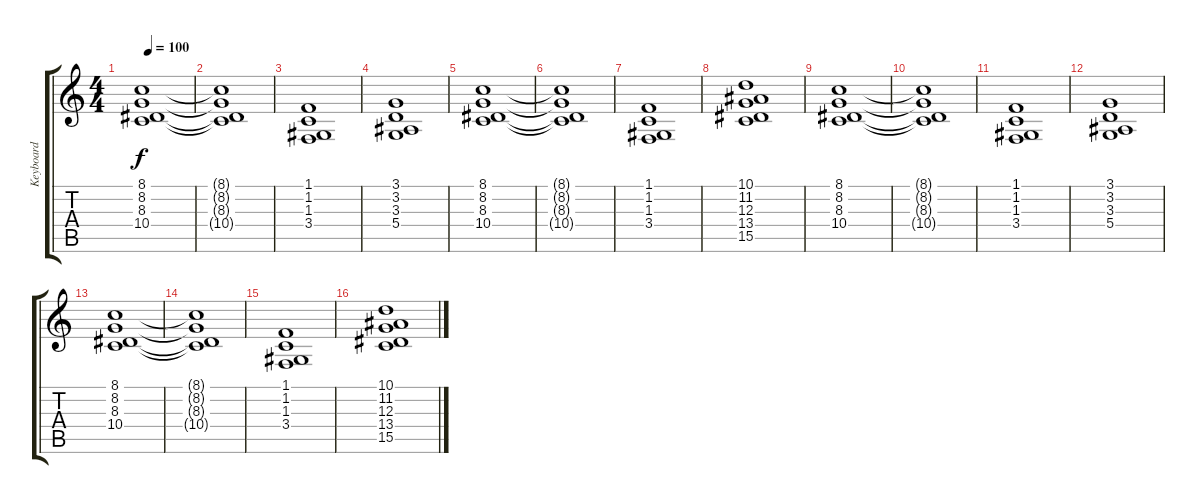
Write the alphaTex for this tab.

\track ("Keyboard" "Keyboard") {instrument pad2warm}
\staff {score tabs}
\tuning (E4 B3 G3 D3 A2 E2) {hide}
\ts (4 4)
\tempo 100
\clef g2
\ks c
(8.1 8.2 8.3 10.4).1{dy f} |
(8.1{t} 8.2{t} 8.3{t} 10.4{t}).1 |
(1.1 1.2 1.3 3.4).1 |
(3.1 3.2 3.3 5.4).1 |
(8.1 8.2 8.3 10.4).1 |
(8.1{t} 8.2{t} 8.3{t} 10.4{t}).1 |
(1.1 1.2 1.3 3.4).1 |
(10.1 11.2 12.3 13.4 15.5).1 |
(8.1 8.2 8.3 10.4).1 |
(8.1{t} 8.2{t} 8.3{t} 10.4{t}).1 |
(1.1 1.2 1.3 3.4).1 |
(3.1 3.2 3.3 5.4).1 |
(8.1 8.2 8.3 10.4).1 |
(8.1{t} 8.2{t} 8.3{t} 10.4{t}).1 |
(1.1 1.2 1.3 3.4).1 |
(10.1 11.2 12.3 13.4 15.5).1
